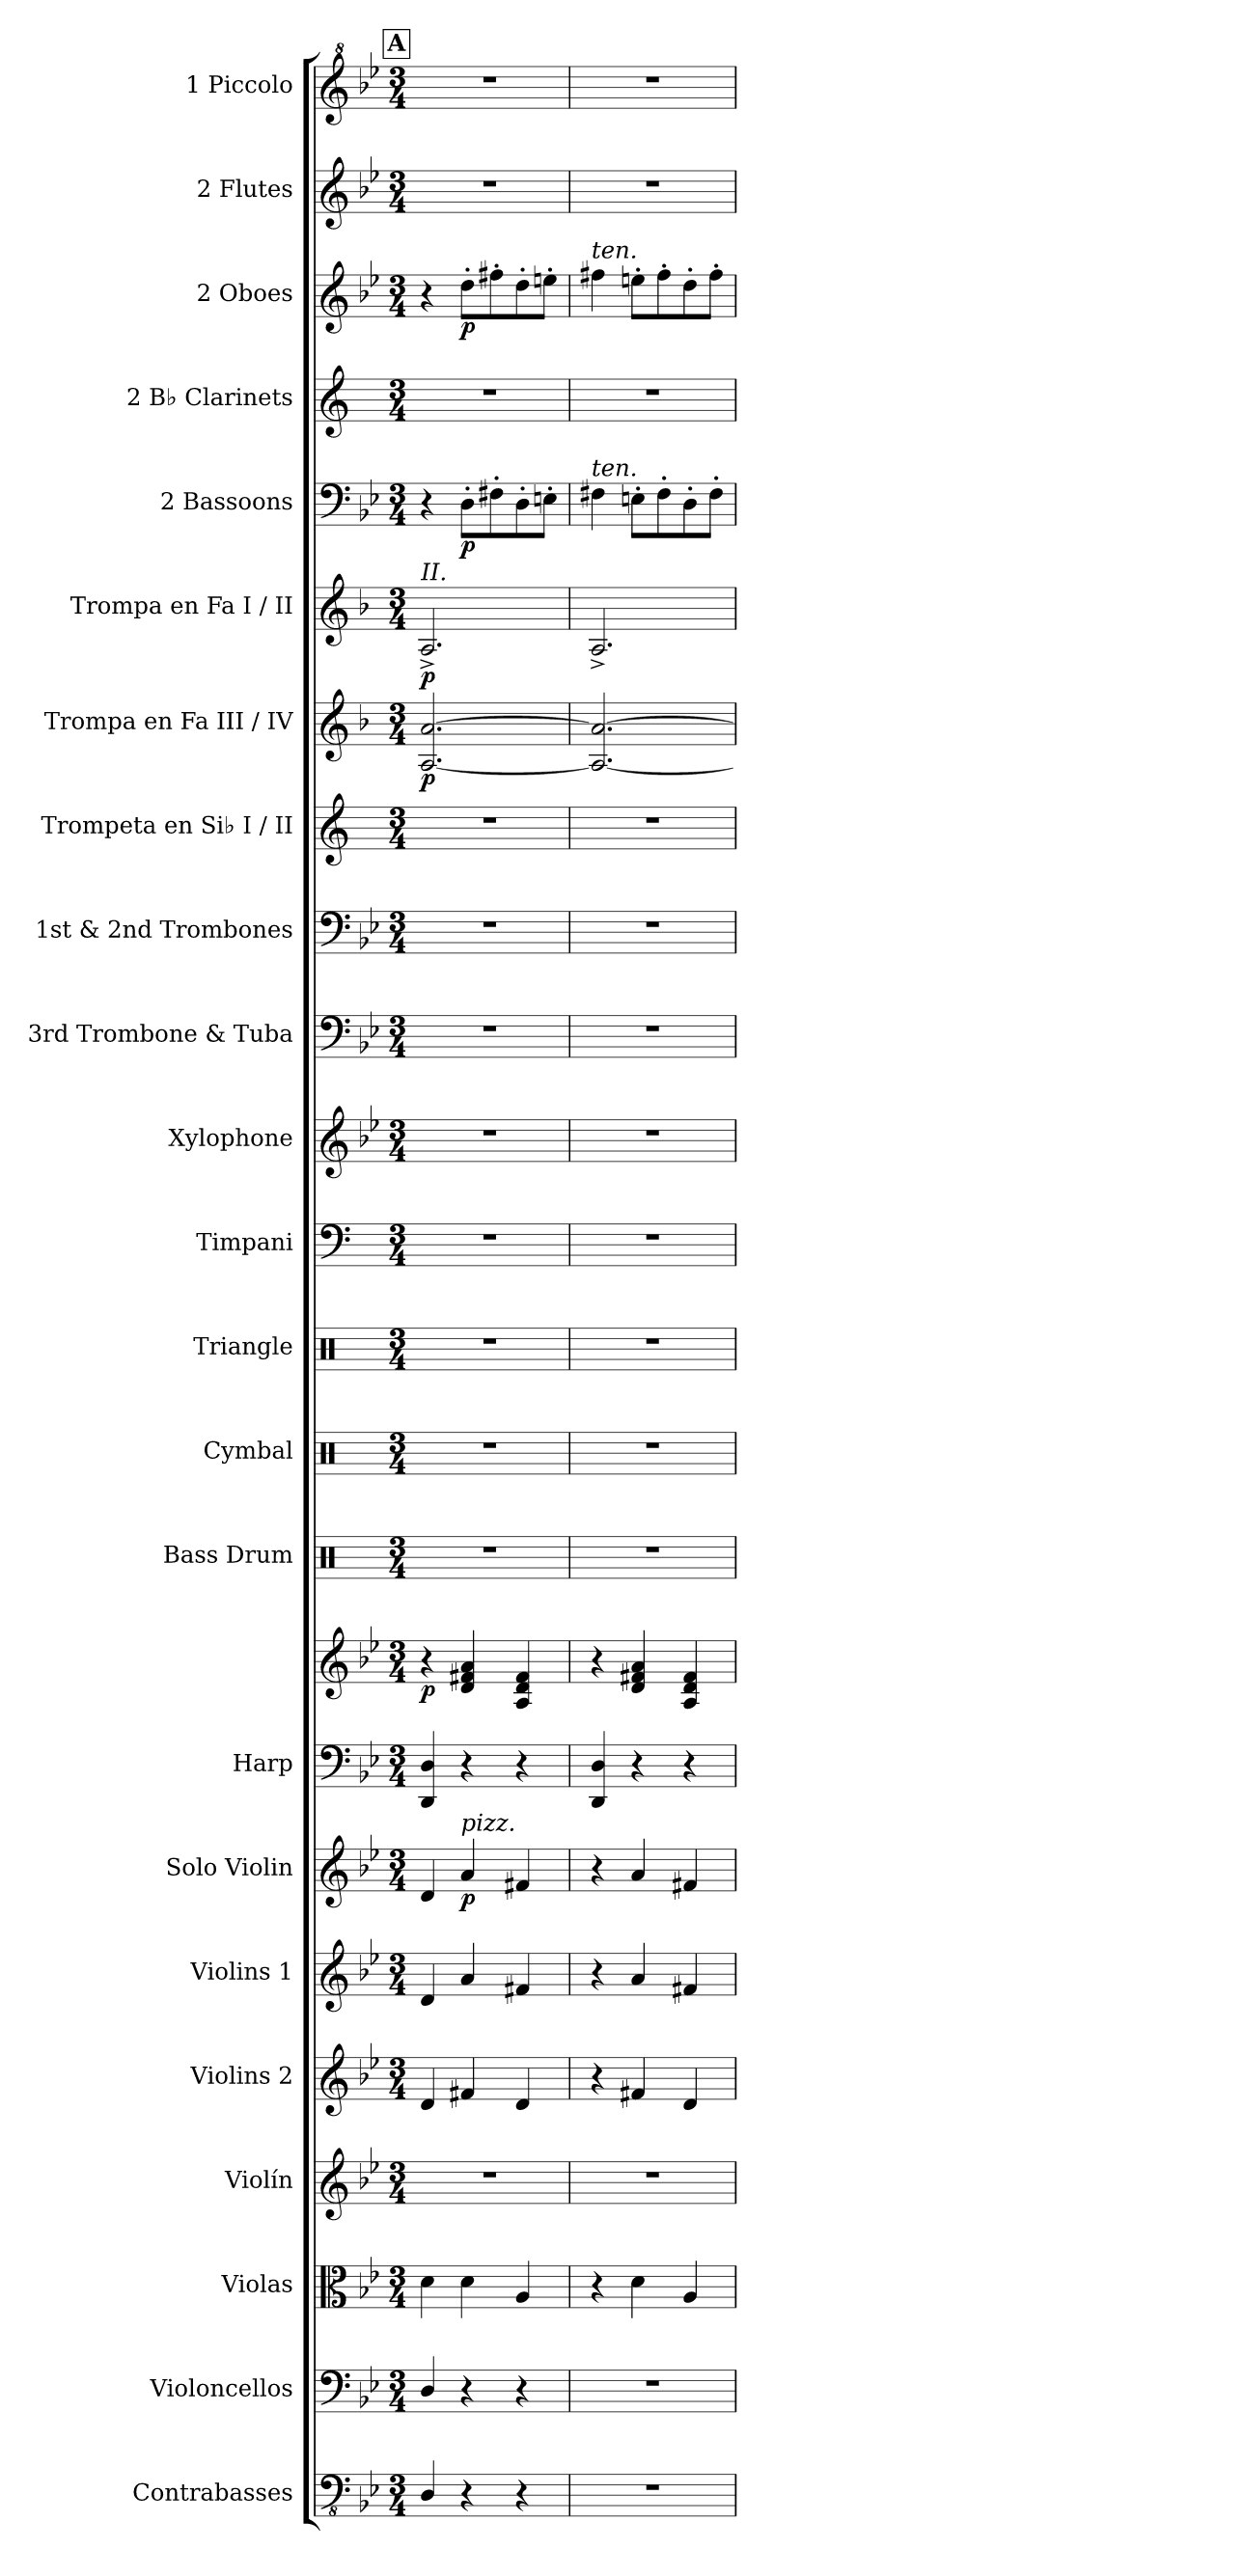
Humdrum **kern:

**kern	**kern	**kern	**kern	**kern	**kern	**kern	**dynam	**kern	**kern	**dynam	**kern	**kern	**kern	**kern	**kern	**kern	**kern	**kern	**kern	**dynam	**kern	**dynam	**kern	**dynam	**kern	**kern	**dynam	**kern	**kern
*part23	*part22	*part21	*part20	*part19	*part18	*part17	*part17	*part16	*part16	*part16	*part15	*part14	*part13	*part12	*part11	*part10	*part9	*part8	*part7	*part7	*part6	*part6	*part5	*part5	*part4	*part3	*part3	*part2	*part1
*staff24	*staff23	*staff22	*staff21	*staff20	*staff19	*staff18	*staff18	*staff17	*staff16	*staff16/17	*staff15	*staff14	*staff13	*staff12	*staff11	*staff10	*staff9	*staff8	*staff7	*staff7	*staff6	*staff6	*staff5	*staff5	*staff4	*staff3	*staff3	*staff2	*staff1
*I"Contrabasses	*I"Violoncellos	*I"Violas	*I"Violín	*I"Violins 2	*I"Violins 1	*I"Solo Violin	*	*I"Harp	*	*	*I"Bass Drum	*I"Cymbal	*I"Triangle	*I"Timpani	*I"Xylophone	*I"3rd Trombone     &amp; Tuba	*I"1st &amp; 2nd Trombones	*I"Trompeta en Si♭  I / II	*I"Trompa en Fa   III / IV	*	*I"Trompa en Fa I / II	*	*I"2 Bassoons	*	*I"2 B♭ Clarinets	*I"2 Oboes	*	*I"2 Flutes	*I"1 Piccolo
*I'Cbs.	*I'Vlcs.	*I'Vlas.	*I'Vln.	*I'Vlns. 2	*I'Vlns. 1	*I'S. Vln.	*	*I'Hrp.	*	*	*I'B. Dr.	*I'Cym.	*I'Trgl.	*I'Timp.	*I'Xyl.	*I'3rd Trb. &amp; Tba.	*I'1st &amp; 2nd    Trbs.	*I'Tpt. Si♭  I / II	*I'Trmp. Fa   III / IV	*	*I'Trmp. Fa I / II	*	*I'2 Bsns.	*	*I'2 B♭ Cls.	*I'2 Obs.	*	*I'2 Fls.	*I'1 Picc.
*clefFv4	*clefF4	*clefC3	*clefG2	*clefG2	*clefG2	*clefG2	*	*clefF4	*clefG2	*	*clefX	*clefX	*clefX	*clefF4	*clefG2	*clefF4	*clefF4	*clefG2	*clefG2	*	*clefG2	*	*clefF4	*	*clefG2	*clefG2	*	*clefG2	*clefG^2
*	*	*	*	*	*	*	*	*	*	*	*	*	*	*	*ITrd-7c-12	*	*	*ITrd1c2	*ITrd4c7	*	*ITrd4c7	*	*	*	*ITrd1c2	*	*	*	*ITrd-7c-12
*k[b-e-]	*k[b-e-]	*k[b-e-]	*k[b-e-]	*k[b-e-]	*k[b-e-]	*k[b-e-]	*	*k[b-e-]	*k[b-e-]	*	*k[]	*k[]	*k[]	*k[]	*k[b-e-]	*k[b-e-]	*k[b-e-]	*k[b-e-]	*k[b-e-]	*	*k[b-e-]	*	*k[b-e-]	*	*k[b-e-]	*k[b-e-]	*	*k[b-e-]	*k[b-e-]
*M3/4	*M3/4	*M3/4	*M3/4	*M3/4	*M3/4	*M3/4	*	*M3/4	*M3/4	*	*M3/4	*M3/4	*M3/4	*M3/4	*M3/4	*M3/4	*M3/4	*M3/4	*M3/4	*	*M3/4	*	*M3/4	*	*M3/4	*M3/4	*	*M3/4	*M3/4
!!LO:REH:place=s1:a:B:fs=14:t=A
=65	=65	=65	=65	=65	=65	=65	=65	=65	=65	=65	=65	=65	=65	=65	=65	=65	=65	=65	=65	=65	=65	=65	=65	=65	=65	=65	=65	=65	=65
!	!	!	!	!	!	!	!	!	!	!	!	!	!	!	!	!	!	!	!	!	!LO:TX:a:i:t=II.	!	!	!	!	!	!	!	!
!	!	!	!	!	!	!	!	!	!	!LO:DY:b	!	!	!	!	!	!	!	!	!	!LO:DY:b	!	!LO:DY:b	!	!	!	!	!	!	!
4DD/	4D/	4d\	2.r	4d/	4d/	4d/	.	4DD/ 4D/	4r	p	2.r	2.r	2.r	2.r	2.r	2.r	2.r	2.r	[2.D/ [2.d/	p	2.D^/	p	4r	.	2.r	4r	.	2.r	2.r
!	!	!	!	!	!	!LO:TX:a:i:t=pizz.	!	!	!	!	!	!	!	!	!	!	!	!	!	!	!	!	!	!	!	!	!	!	!
!	!	!	!	!	!	!	!LO:DY:b	!	!	!	!	!	!	!	!	!	!	!	!	!	!	!	!	!LO:DY:b	!	!	!LO:DY:b	!	!
4r	4r	4d\	.	4f#X/	4a/	4a/	p	4r	4d/ 4f#X/ 4a/	.	.	.	.	.	.	.	.	.	.	.	.	.	8D'\L	p	.	8dd'\L	p	.	.
.	.	.	.	.	.	.	.	.	.	.	.	.	.	.	.	.	.	.	.	.	.	.	8F#X'\	.	.	8ff#X'\	.	.	.
4r	4r	4A/	.	4d/	4f#X/	4f#X/	.	4r	4A/ 4d/ 4f#/	.	.	.	.	.	.	.	.	.	.	.	.	.	8D'\	.	.	8dd'\	.	.	.
.	.	.	.	.	.	.	.	.	.	.	.	.	.	.	.	.	.	.	.	.	.	.	8En'\J	.	.	8een'\J	.	.	.
=66	=66	=66	=66	=66	=66	=66	=66	=66	=66	=66	=66	=66	=66	=66	=66	=66	=66	=66	=66	=66	=66	=66	=66	=66	=66	=66	=66	=66	=66
!	!	!	!	!	!	!	!	!	!	!	!	!	!	!	!	!	!	!	!	!	!	!	!	!	!	!LO:TX:a:i:t=ten.	!	!	!
!	!	!	!	!	!	!	!	!	!	!	!	!	!	!	!	!	!	!	!	!	!	!	!LO:TX:a:i:t=ten.	!	!	!	!	!	!
2.r	2.r	4r	2.r	4r	4r	4r	.	4DD/ 4D/	4r	.	2.r	2.r	2.r	2.r	2.r	2.r	2.r	2.r	2.D/_ 2.d/_	.	2.D^/	.	4F#X\	.	2.r	4ff#X\	.	2.r	2.r
.	.	4d\	.	4f#X/	4a/	4a/	.	4r	4d/ 4f#X/ 4a/	.	.	.	.	.	.	.	.	.	.	.	.	.	8En'\L	.	.	8een'\L	.	.	.
.	.	.	.	.	.	.	.	.	.	.	.	.	.	.	.	.	.	.	.	.	.	.	8F#'\	.	.	8ff#'\	.	.	.
.	.	4A/	.	4d/	4f#X/	4f#X/	.	4r	4A/ 4d/ 4f#/	.	.	.	.	.	.	.	.	.	.	.	.	.	8D'\	.	.	8dd'\	.	.	.
.	.	.	.	.	.	.	.	.	.	.	.	.	.	.	.	.	.	.	.	.	.	.	8F#'\J	.	.	8ff#'\J	.	.	.
=	=	=	=	=	=	=	=	=	=	=	=	=	=	=	=	=	=	=	=	=	=	=	=	=	=	=	=	=	=
*-	*-	*-	*-	*-	*-	*-	*-	*-	*-	*-	*-	*-	*-	*-	*-	*-	*-	*-	*-	*-	*-	*-	*-	*-	*-	*-	*-	*-	*-
